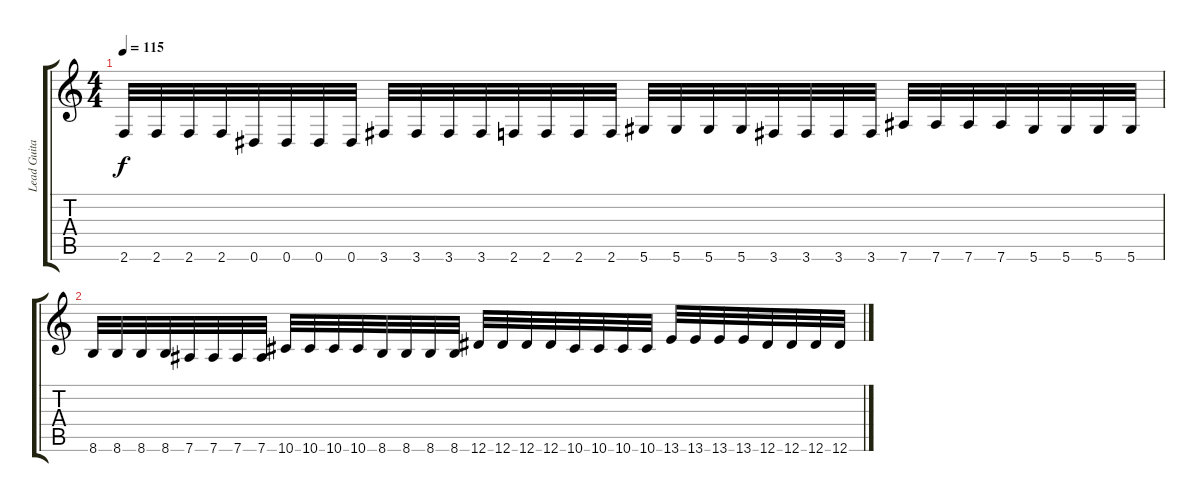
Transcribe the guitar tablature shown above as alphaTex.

\track ("Lead Guitar" "Lead Guita") {instrument distortionguitar}
\staff {score tabs}
\tuning (Eb4 Bb3 Gb3 Db3 Ab2 Eb2) {hide}
\ts (4 4)
\tempo 115
\clef g2
\ks c
2.6.32{dy f} 2.6.32 2.6.32 2.6.32 0.6.32 0.6.32 0.6.32 0.6.32 3.6.32 3.6.32 3.6.32 3.6.32 2.6.32 2.6.32 2.6.32 2.6.32 5.6.32 5.6.32 5.6.32 5.6.32 3.6.32 3.6.32 3.6.32 3.6.32 7.6.32 7.6.32 7.6.32 7.6.32 5.6.32 5.6.32 5.6.32 5.6.32 |
8.6.32 8.6.32 8.6.32 8.6.32 7.6.32 7.6.32 7.6.32 7.6.32 10.6.32 10.6.32 10.6.32 10.6.32 8.6.32 8.6.32 8.6.32 8.6.32 12.6.32 12.6.32 12.6.32 12.6.32 10.6.32 10.6.32 10.6.32 10.6.32 13.6.32 13.6.32 13.6.32 13.6.32 12.6.32 12.6.32 12.6.32 12.6.32
